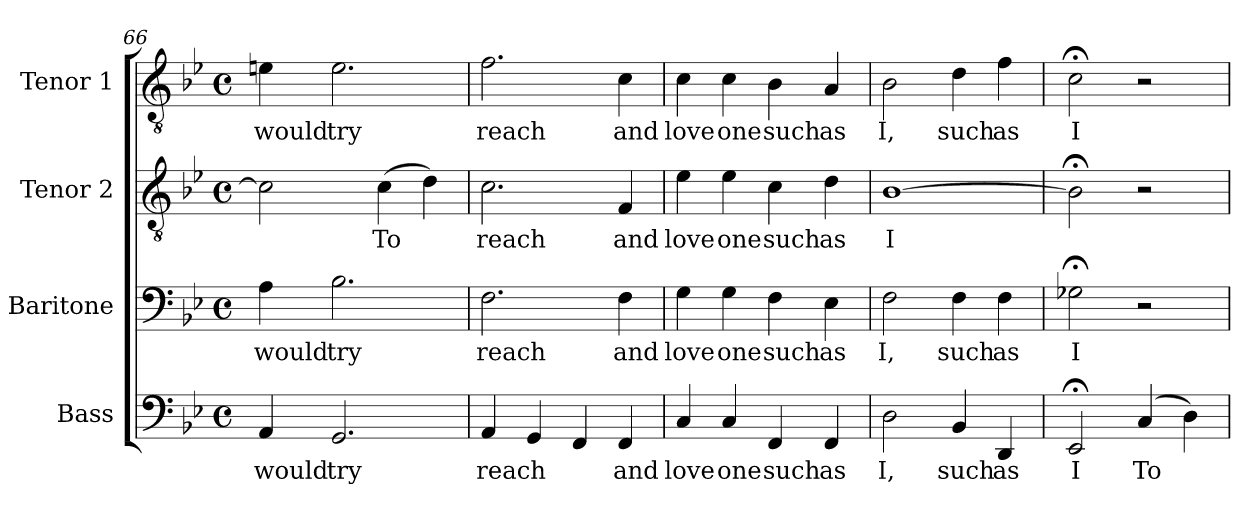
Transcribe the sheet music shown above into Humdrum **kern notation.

**kern	**text	**kern	**text	**kern	**text	**kern	**text
*part4	*part4	*part3	*part3	*part2	*part2	*part1	*part1
*staff4	*staff4	*staff3	*staff3	*staff2	*staff2	*staff1	*staff1
*I"Bass	*	*I"Baritone	*	*I"Tenor 2	*	*I"Tenor 1	*
*I'B.	*	*I'Bar.	*	*I'T. 2	*	*I'T. 1	*
*clefF4	*	*clefF4	*	*clefGv2	*	*clefGv2	*
*	*	*	*	*ITrd7c12	*	*ITrd7c12	*
*k[b-e-]	*	*k[b-e-]	*	*k[b-e-]	*	*k[b-e-]	*
*B-:	*	*B-:	*	*B-:	*	*B-:	*
*M4/4	*	*M4/4	*	*M4/4	*	*M4/4	*
*met(c)	*	*met(c)	*	*met(c)	*	*met(c)	*
=66	=66	=66	=66	=66	=66	=66	=66
!	!LO:LY:b:color=#000000	!	!	!	!	!	!
!	!	!	!LO:LY:b:color=#000000	!	!	!	!
!	!	!	!	!	!	!	!LO:LY:b:color=#000000
4AAi/	would	4Ai\	would	2Ci\]	.	4Eni\	would
!	!LO:LY:b:color=#000000	!	!	!	!	!	!
!	!	!	!LO:LY:b:color=#000000	!	!	!	!
!	!	!	!	!	!	!	!LO:LY:b:color=#000000
2.GGi/	try	2.B-i\	try	.	.	2.Ei\	try
!	!	!	!	!	!LO:LY:b:color=#000000	!	!
.	.	.	.	(4Ci\	To	.	.
.	.	.	.	4Di\)	.	.	.
!!LO:PB:g=z
=67	=67	=67	=67	=67	=67	=67	=67
!	!LO:LY:b:color=#000000	!	!	!	!	!	!
!	!	!	!LO:LY:b:color=#000000	!	!	!	!
!	!	!	!	!	!LO:LY:b:color=#000000	!	!
!	!	!	!	!	!	!	!LO:LY:b:color=#000000
4AAi/	reach	2.Fi\	reach	2.Ci\	reach	2.Fi\	reach
4GGi/	.	.	.	.	.	.	.
4FFi/	.	.	.	.	.	.	.
!	!LO:LY:b:color=#000000	!	!	!	!	!	!
!	!	!	!LO:LY:b:color=#000000	!	!	!	!
!	!	!	!	!	!LO:LY:b:color=#000000	!	!
!	!	!	!	!	!	!	!LO:LY:b:color=#000000
4FFi/	and	4Fi\	and	4FFi/	and	4Ci\	and
=68	=68	=68	=68	=68	=68	=68	=68
!	!LO:LY:b:color=#000000	!	!	!	!	!	!
!	!	!	!LO:LY:b:color=#000000	!	!	!	!
!	!	!	!	!	!LO:LY:b:color=#000000	!	!
!	!	!	!	!	!	!	!LO:LY:b:color=#000000
4Ci/	love	4Gi\	love	4E-i\	love	4Ci\	love
!	!LO:LY:b:color=#000000	!	!	!	!	!	!
!	!	!	!LO:LY:b:color=#000000	!	!	!	!
!	!	!	!	!	!LO:LY:b:color=#000000	!	!
!	!	!	!	!	!	!	!LO:LY:b:color=#000000
4Ci/	one	4Gi\	one	4E-i\	one	4Ci\	one
!	!LO:LY:b:color=#000000	!	!	!	!	!	!
!	!	!	!LO:LY:b:color=#000000	!	!	!	!
!	!	!	!	!	!LO:LY:b:color=#000000	!	!
!	!	!	!	!	!	!	!LO:LY:b:color=#000000
4FFi/	such	4Fi\	such	4Ci\	such	4BB-i\	such
!	!LO:LY:b:color=#000000	!	!	!	!	!	!
!	!	!	!LO:LY:b:color=#000000	!	!	!	!
!	!	!	!	!	!LO:LY:b:color=#000000	!	!
!	!	!	!	!	!	!	!LO:LY:b:color=#000000
4FFi/	as	4E-i\	as	4Di\	as	4AAi/	as
=69	=69	=69	=69	=69	=69	=69	=69
!	!LO:LY:b:color=#000000	!	!	!	!	!	!
!	!	!	!LO:LY:b:color=#000000	!	!	!	!
!	!	!	!	!	!LO:LY:b:color=#000000	!	!
!	!	!	!	!	!	!	!LO:LY:b:color=#000000
2Di\	I,	2Fi\	I,	[>1BB-i	I	2BB-i\	I,
!	!LO:LY:b:color=#000000	!	!	!	!	!	!
!	!	!	!LO:LY:b:color=#000000	!	!	!	!
!	!	!	!	!	!	!	!LO:LY:b:color=#000000
4BB-i/	such	4Fi\	such	.	.	4Di\	such
!	!LO:LY:b:color=#000000	!	!	!	!	!	!
!	!	!	!LO:LY:b:color=#000000	!	!	!	!
!	!	!	!	!	!	!	!LO:LY:b:color=#000000
4DDi/	as	4Fi\	as	.	.	4Fi\	as
=70	=70	=70	=70	=70	=70	=70	=70
!	!LO:LY:b:color=#000000	!	!	!	!	!	!
!	!	!	!LO:LY:b:color=#000000	!	!	!	!
!	!	!	!	!	!	!	!LO:LY:b:color=#000000
2EE-;i/	I	2G-X;i\	I	2BB-;i\]	.	2C;i\	I
!	!LO:LY:b:color=#000000	!	!	!	!	!	!
(4Ci/	To	2r	.	2r	.	2r	.
4Di\)	.	.	.	.	.	.	.
=	=	=	=	=	=	=	=
*-	*-	*-	*-	*-	*-	*-	*-
